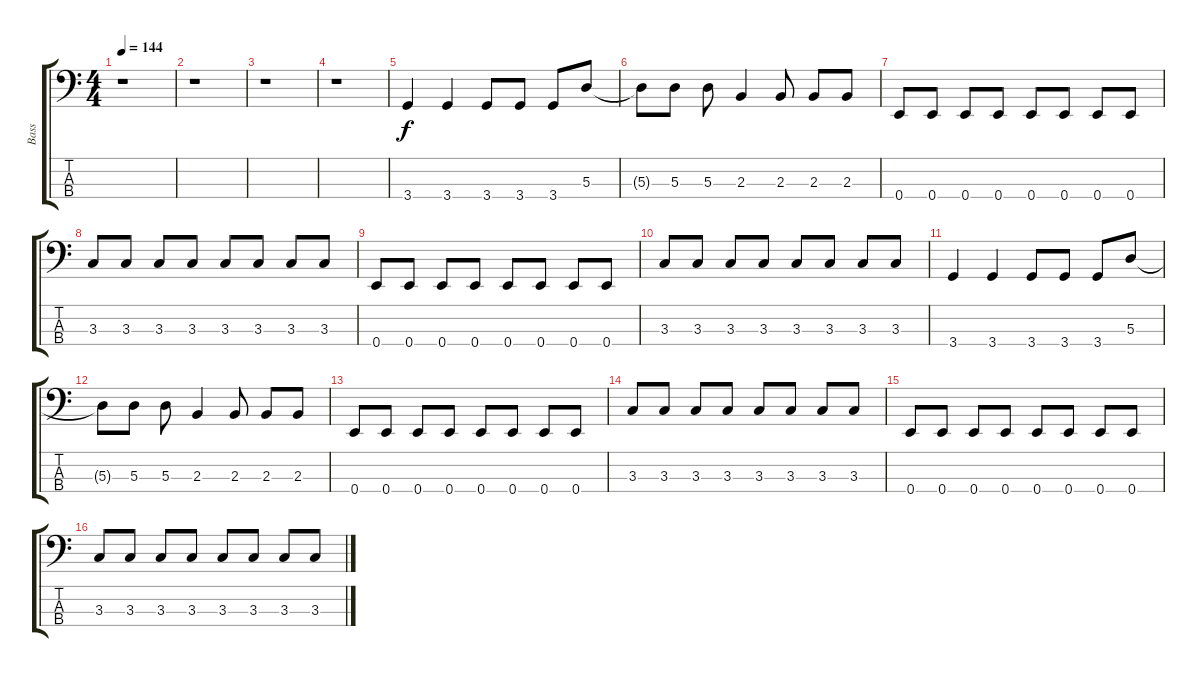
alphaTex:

\track ("Bass" "Bass") {instrument electricbassfinger}
\staff {score tabs}
\tuning (G2 D2 A1 E1) {hide}
\ts (4 4)
\tempo 144
\clef f4
\ks c
r.1{dy f instrument electricbassfinger} |
r.1 |
r.1 |
r.1 |
3.4.4 3.4.4 3.4.8 3.4.8 3.4.8 5.3.8 |
5.3{t}.8 5.3.8 5.3.8 2.3.4 2.3.8 2.3.8 2.3.8 |
0.4.8 0.4.8 0.4.8 0.4.8 0.4.8 0.4.8 0.4.8 0.4.8 |
3.3.8 3.3.8 3.3.8 3.3.8 3.3.8 3.3.8 3.3.8 3.3.8 |
0.4.8 0.4.8 0.4.8 0.4.8 0.4.8 0.4.8 0.4.8 0.4.8 |
3.3.8 3.3.8 3.3.8 3.3.8 3.3.8 3.3.8 3.3.8 3.3.8 |
3.4.4 3.4.4 3.4.8 3.4.8 3.4.8 5.3.8 |
5.3{t}.8 5.3.8 5.3.8 2.3.4 2.3.8 2.3.8 2.3.8 |
0.4.8 0.4.8 0.4.8 0.4.8 0.4.8 0.4.8 0.4.8 0.4.8 |
3.3.8 3.3.8 3.3.8 3.3.8 3.3.8 3.3.8 3.3.8 3.3.8 |
0.4.8 0.4.8 0.4.8 0.4.8 0.4.8 0.4.8 0.4.8 0.4.8 |
3.3.8 3.3.8 3.3.8 3.3.8 3.3.8 3.3.8 3.3.8 3.3.8
